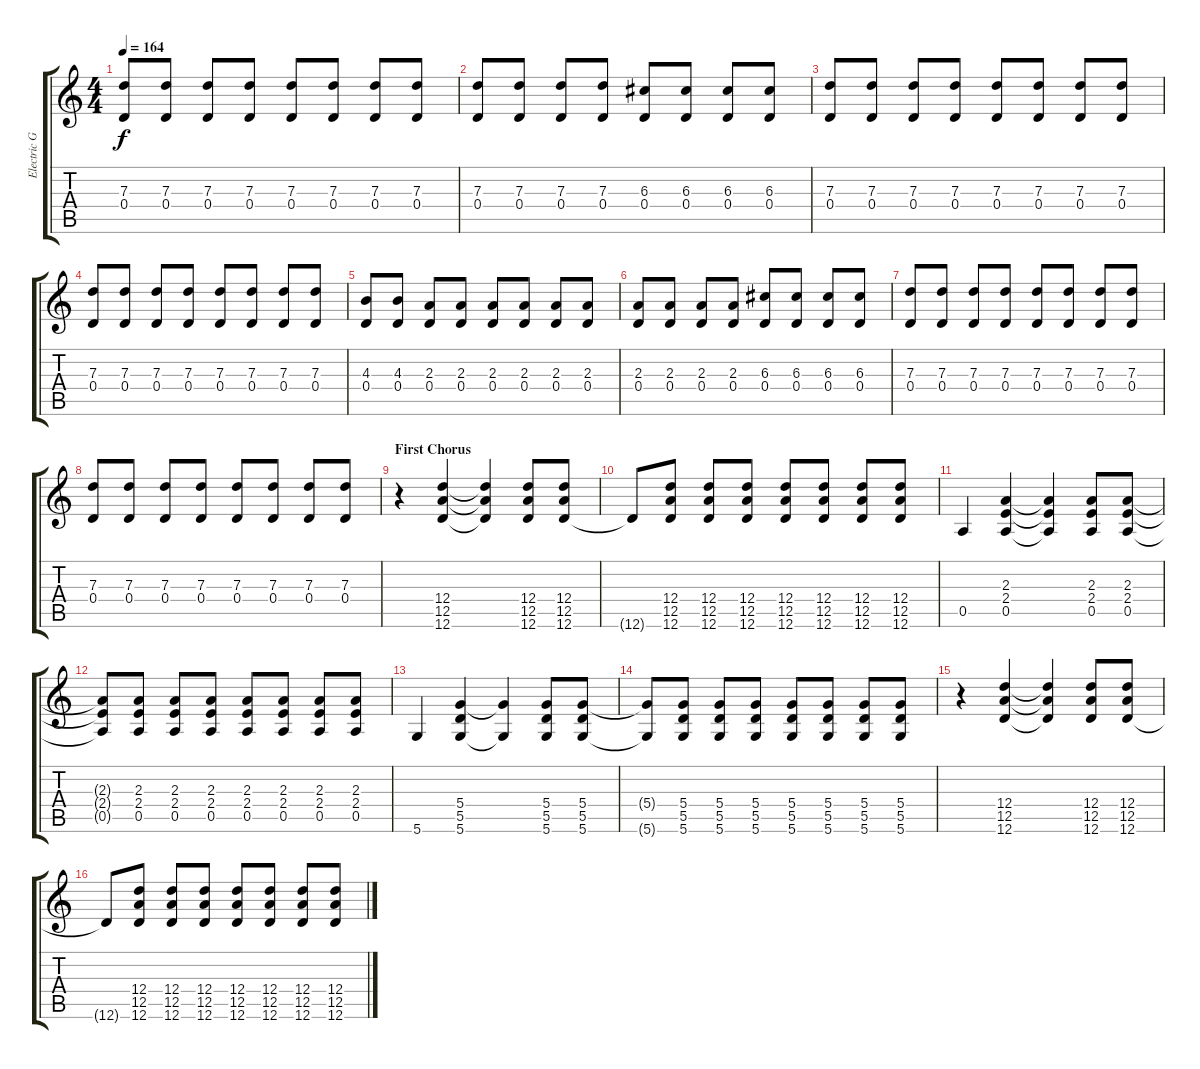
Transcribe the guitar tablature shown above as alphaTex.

\track ("Electric Guitar" "Electric G") {instrument distortionguitar}
\staff {score tabs}
\tuning (E4 B3 G3 D3 A2 D2) {hide}
\ts (4 4)
\tempo 164
\clef g2
\ks c
(7.3 0.4).8{dy f instrument electricguitarclean} (7.3 0.4).8 (7.3 0.4).8 (7.3 0.4).8 (7.3 0.4).8 (7.3 0.4).8 (7.3 0.4).8 (7.3 0.4).8 |
(7.3 0.4).8 (7.3 0.4).8 (7.3 0.4).8 (7.3 0.4).8 (6.3 0.4).8 (6.3 0.4).8 (6.3 0.4).8 (6.3 0.4).8 |
(7.3 0.4).8 (7.3 0.4).8 (7.3 0.4).8 (7.3 0.4).8 (7.3 0.4).8 (7.3 0.4).8 (7.3 0.4).8 (7.3 0.4).8 |
(7.3 0.4).8 (7.3 0.4).8 (7.3 0.4).8 (7.3 0.4).8 (7.3 0.4).8 (7.3 0.4).8 (7.3 0.4).8 (7.3 0.4).8 |
(4.3 0.4).8 (4.3 0.4).8 (2.3 0.4).8 (2.3 0.4).8 (2.3 0.4).8 (2.3 0.4).8 (2.3 0.4).8 (2.3 0.4).8 |
(2.3 0.4).8 (2.3 0.4).8 (2.3 0.4).8 (2.3 0.4).8 (6.3 0.4).8 (6.3 0.4).8 (6.3 0.4).8 (6.3 0.4).8 |
(7.3 0.4).8 (7.3 0.4).8 (7.3 0.4).8 (7.3 0.4).8 (7.3 0.4).8 (7.3 0.4).8 (7.3 0.4).8 (7.3 0.4).8 |
(7.3 0.4).8 (7.3 0.4).8 (7.3 0.4).8 (7.3 0.4).8 (7.3 0.4).8 (7.3 0.4).8 (7.3 0.4).8 (7.3 0.4).8 |
\section ("" "First Chorus")
r.4 (12.4 12.5 12.6).4{instrument distortionguitar} (12.4{t} 12.5{t} 12.6{t}).4 (12.4 12.5 12.6).8 (12.4 12.5 12.6).8 |
12.6{t}.8 (12.4 12.5 12.6).8 (12.4 12.5 12.6).8 (12.4 12.5 12.6).8 (12.4 12.5 12.6).8 (12.4 12.5 12.6).8 (12.4 12.5 12.6).8 (12.4 12.5 12.6).8 |
0.5.4 (2.3 2.4 0.5).4 (2.3{t} 2.4{t} 0.5{t}).4 (2.3 2.4 0.5).8 (2.3 2.4 0.5).8 |
(2.3{t} 2.4{t} 0.5{t}).8 (2.3 2.4 0.5).8 (2.3 2.4 0.5).8 (2.3 2.4 0.5).8 (2.3 2.4 0.5).8 (2.3 2.4 0.5).8 (2.3 2.4 0.5).8 (2.3 2.4 0.5).8 |
5.6.4 (5.4 5.5 5.6).4 (5.4{t} 5.6{t}).4 (5.4 5.5 5.6).8 (5.4 5.5 5.6).8 |
(5.4{t} 5.6{t}).8 (5.4 5.5 5.6).8 (5.4 5.5 5.6).8 (5.4 5.5 5.6).8 (5.4 5.5 5.6).8 (5.4 5.5 5.6).8 (5.4 5.5 5.6).8 (5.4 5.5 5.6).8 |
r.4 (12.4 12.5 12.6).4 (12.4{t} 12.5{t} 12.6{t}).4 (12.4 12.5 12.6).8 (12.4 12.5 12.6).8 |
12.6{t}.8 (12.4 12.5 12.6).8 (12.4 12.5 12.6).8 (12.4 12.5 12.6).8 (12.4 12.5 12.6).8 (12.4 12.5 12.6).8 (12.4 12.5 12.6).8 (12.4 12.5 12.6).8
